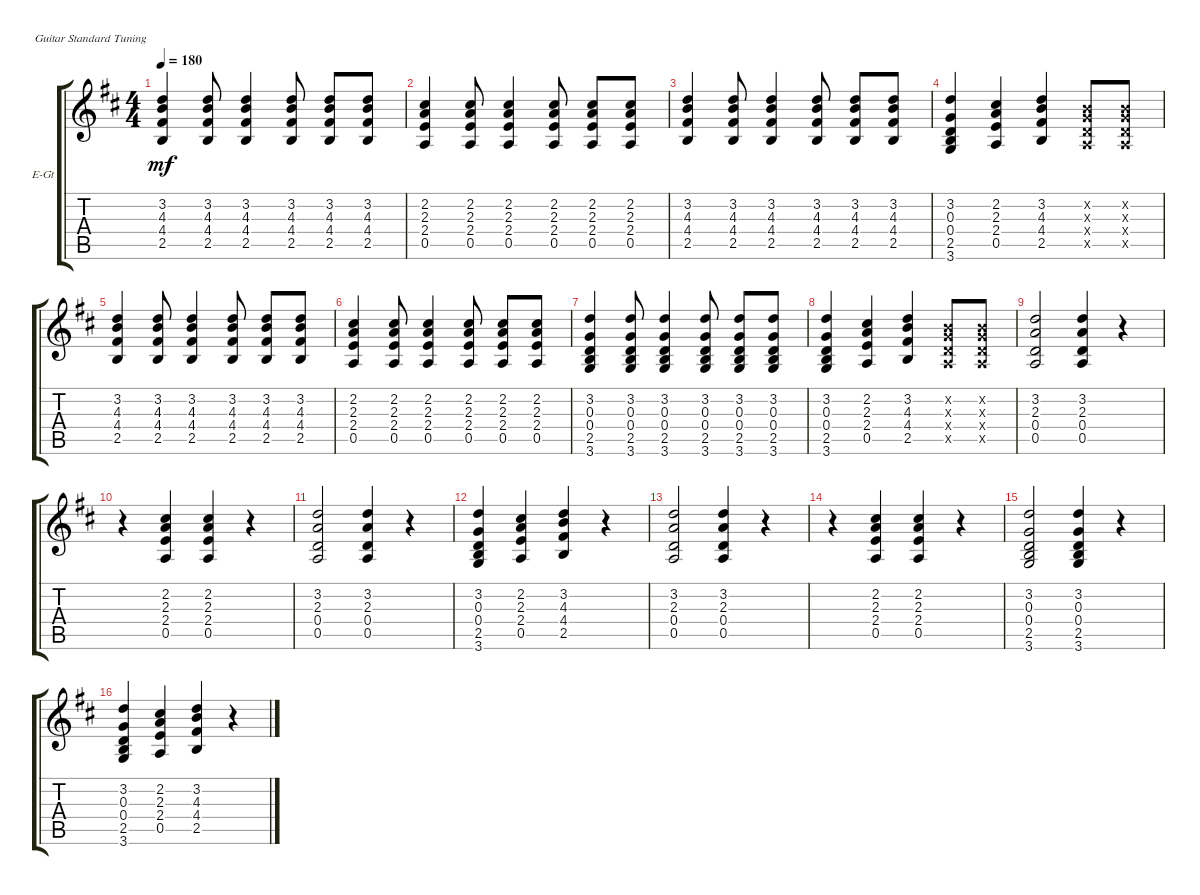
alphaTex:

\defaultSystemsLayout 4
\bracketExtendMode groupsimilarinstruments
\firstSystemTrackNameOrientation horizontal
\otherSystemsTrackNameOrientation horizontal
\track ("Electric Guitar" "E-Gt") {instrument electricguitarclean}
\staff {score tabs}
\tuning (E4 B3 G3 D3 A2 E2)
\ts (4 4)
\tempo 180
\clef g2
\scale
0.523077
\ks d
(2.5 4.4 4.3 3.2).4{dy mf instrument electricguitarclean} (2.5 4.4 4.3 3.2).8 (2.5 4.4 4.3 3.2).4 (2.5 4.4 4.3 3.2).8 (2.5 4.4 4.3 3.2).8 (2.5 4.4 4.3 3.2).8 |
\scale
0.238462 (0.5 2.4 2.3 2.2).4 (0.5 2.2 2.3 2.4).8 (0.5 2.4 2.3 2.2).4 (0.5 2.2 2.3 2.4).8 (0.5 2.4 2.3 2.2).8 (0.5 2.2 2.3 2.4).8 |
\scale
0.238462 (2.5 4.4 4.3 3.2).4 (2.5 4.4 4.3 3.2).8 (2.5 4.4 4.3 3.2).4 (2.5 4.4 4.3 3.2).8 (2.5 4.4 4.3 3.2).8 (2.5 4.4 4.3 3.2).8 |
\scale
0.333333 (3.6 2.5 0.4 0.3 3.2).4 (0.5 2.4 2.3 2.2).4 (2.5 4.4 4.3 3.2).4 (0.5{x} 0.4{x} 0.3{x} 0.2{x}).8 (0.2{x} 0.3{x} 0.4{x} 0.5{x}).8 |
\scale
0.333333 (2.5 4.4 4.3 3.2).4 (2.5 4.4 4.3 3.2).8 (2.5 4.4 4.3 3.2).4 (2.5 4.4 4.3 3.2).8 (2.5 4.4 4.3 3.2).8 (2.5 4.4 4.3 3.2).8 |
\scale
0.333333 (0.5 2.4 2.3 2.2).4 (0.5 2.2 2.3 2.4).8 (0.5 2.4 2.3 2.2).4 (0.5 2.2 2.3 2.4).8 (0.5 2.4 2.3 2.2).8 (0.5 2.2 2.3 2.4).8 |
\scale
0.333333 (2.5 0.4 0.3 3.2 3.6).4 (2.5 0.4 0.3 3.2 3.6).8 (2.5 0.4 0.3 3.2 3.6).4 (2.5 0.4 0.3 3.2 3.6).8 (2.5 0.4 0.3 3.2 3.6).8 (2.5 0.4 0.3 3.2 3.6).8 |
\scale
0.333333 (3.6 2.5 0.4 0.3 3.2).4 (0.5 2.4 2.3 2.2).4 (2.5 4.4 4.3 3.2).4 (0.5{x} 0.4{x} 0.3{x} 0.2{x}).8 (0.2{x} 0.3{x} 0.4{x} 0.5{x}).8 |
\scale
0.333333 (0.4 0.5 2.3 3.2).2 (0.4 0.5 2.3 3.2).4 r.4 |
\scale
0.333333 r.4 (0.5 2.4 2.3 2.2).4 (2.2 2.3 2.4 0.5).4 r.4 |
\scale
0.333333 (0.4 0.5 2.3 3.2).2 (0.4 0.5 2.3 3.2).4 r.4 |
\scale
0.333333 (3.6 2.5 0.4 0.3 3.2).4 (0.5 2.4 2.3 2.2).4 (3.2 4.3 4.4 2.5).4 r.4 |
\scale
0.333333 (0.4 0.5 2.3 3.2).2 (0.4 0.5 2.3 3.2).4 r.4 |
\scale
0.333333 r.4 (0.5 2.4 2.3 2.2).4 (2.2 2.3 2.4 0.5).4 r.4 |
\scale
0.333333 (0.4 2.5 0.3 3.2 3.6).2 (0.4 2.5 0.3 3.2 3.6).4 r.4 |
\scale
0.333333 (3.6 2.5 0.4 0.3 3.2).4 (0.5 2.4 2.3 2.2).4 (3.2 4.3 4.4 2.5).4 r.4
